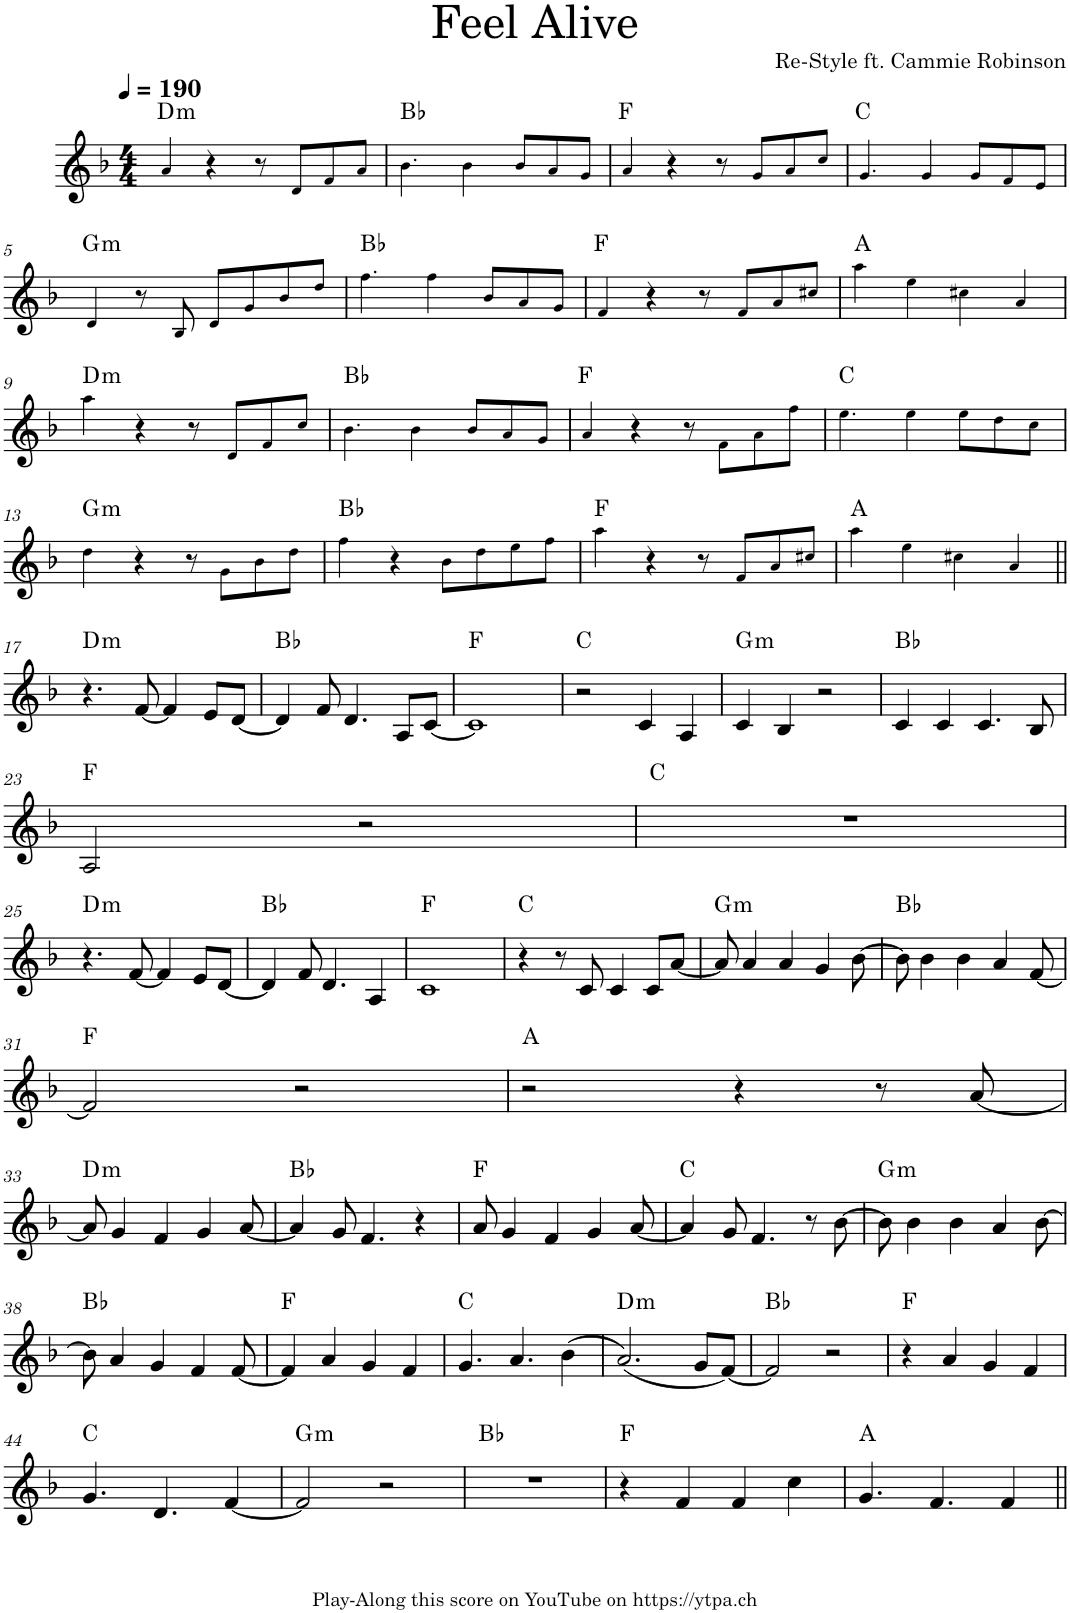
**kern	**harte
*part1	*part1
*staff1	*
*I"Piano	*
*I'Pno.	*
*clefG2	*
*k[b-]	*
*M4/4	*
*MM190	*
=1	=1
!	!LO:H:kt=m
4a!/	D:min
4r	.
8r	.
8d!/L	.
8f!/	.
8a!/J	.
=2	=2
4.b-!\	Bb:maj
4b-!\	.
8b-!/L	.
8a!/	.
8g!/J	.
=3	=3
4a!/	F:maj
4r	.
8r	.
8g!/L	.
8a!/	.
8cc!/J	.
=4	=4
4.g!/	C:maj
4g!/	.
8g!/L	.
8f!/	.
8e!/J	.
!!LO:LB:g=z
=5	=5
!	!LO:H:kt=m
4d!/	G:min
8r	.
8B-!/	.
8d!/L	.
8g!/	.
8b-!/	.
8dd!/J	.
=6	=6
4.ff!\	Bb:maj
4ff!\	.
8b-!/L	.
8a!/	.
8g!/J	.
=7	=7
4f!/	F:maj
4r	.
8r	.
8f!/L	.
8a!/	.
8cc#X!/J	.
=8	=8
4aa!\	A:maj
4ee!\	.
4cc#X!\	.
4a!/	.
!!LO:LB:g=z
=9	=9
!	!LO:H:kt=m
4aa!\	D:min
4r	.
8r	.
8d!/L	.
8f!/	.
8cc!/J	.
=10	=10
4.b-!\	Bb:maj
4b-!\	.
8b-!/L	.
8a!/	.
8g!/J	.
=11	=11
4a!/	F:maj
4r	.
8r	.
8f!\L	.
8a!\	.
8ff!\J	.
=12	=12
4.ee!\	C:maj
4ee!\	.
8ee!\L	.
8dd!\	.
8cc!\J	.
!!LO:LB:g=z
=13	=13
!	!LO:H:kt=m
4dd!\	G:min
4r	.
8r	.
8g!\L	.
8b-!\	.
8dd!\J	.
=14	=14
4ff!\	Bb:maj
4r	.
8b-!\L	.
8dd!\	.
8ee!\	.
8ff!\J	.
=15	=15
4aa!\	F:maj
4r	.
8r	.
8f!/L	.
8a!/	.
8cc#X!/J	.
=16	=16
4aa!\	A:maj
4ee!\	.
4cc#X!\	.
4a!/	.
!!LO:LB:g=z
=17||	=17||
!	!LO:H:kt=m
4.r	D:min
[8f/	.
4f/]	.
8e/L	.
[8d/J	.
=18	=18
4d/]	Bb:maj
8f/	.
4.d/	.
8A/L	.
[8c/J	.
=19	=19
1c]	F:maj
=20	=20
2r	C:maj
4c/	.
4A/	.
=21	=21
!	!LO:H:kt=m
4c/	G:min
4B-/	.
2r	.
=22	=22
4c/	Bb:maj
4c/	.
4.c/	.
8B-/	.
!!LO:LB:g=z
=23	=23
2A/	F:maj
2r	.
=24	=24
1r	C:maj
!!LO:LB:g=z
=25	=25
!	!LO:H:kt=m
4.r	D:min
[8f/	.
4f/]	.
8e/L	.
[8d/J	.
=26	=26
4d/]	Bb:maj
8f/	.
4.d/	.
4A/	.
=27	=27
1c	F:maj
=28	=28
4r	C:maj
8r	.
8c/	.
4c/	.
8c/L	.
[8a/J	.
=29	=29
!	!LO:H:kt=m
8a/]	G:min
4a/	.
4a/	.
4g/	.
[8b-\	.
=30	=30
8b-\]	Bb:maj
4b-\	.
4b-\	.
4a/	.
[8f/	.
!!LO:LB:g=z
=31	=31
2f/]	F:maj
2r	.
=32	=32
2r	A:maj
4r	.
8r	.
[8a/	.
!!LO:LB:g=z
=33	=33
!	!LO:H:kt=m
8a/]	D:min
4g/	.
4f/	.
4g/	.
[8a/	.
=34	=34
4a/]	Bb:maj
8g/	.
4.f/	.
4r	.
=35	=35
8a/	F:maj
4g/	.
4f/	.
4g/	.
[8a/	.
=36	=36
4a/]	C:maj
8g/	.
4.f/	.
8r	.
[8b-\	.
=37	=37
!	!LO:H:kt=m
8b-\]	G:min
4b-\	.
4b-\	.
4a/	.
[8b-\	.
!!LO:LB:g=z
=38	=38
8b-\]	Bb:maj
4a/	.
4g/	.
4f/	.
[8f/	.
=39	=39
4f/]	F:maj
4a/	.
4g/	.
4f/	.
=40	=40
4.g/	C:maj
4.a/	.
(4b-\	.
=41	=41
!	!LO:H:kt=m
(2.a/)	D:min
8g/L	.
[8f/J)	.
=42	=42
2f/]	Bb:maj
2r	.
=43	=43
4r	F:maj
4a/	.
4g/	.
4f/	.
!!LO:LB:g=z
=44	=44
4.g/	C:maj
4.d/	.
[4f/	.
=45	=45
!	!LO:H:kt=m
2f/]	G:min
2r	.
=46	=46
1r	Bb:maj
=47	=47
4r	F:maj
4f/	.
4f/	.
4cc\	.
=48	=48
4.g/	A:maj
4.f/	.
4f/	.
=||	=||
*-	*-
